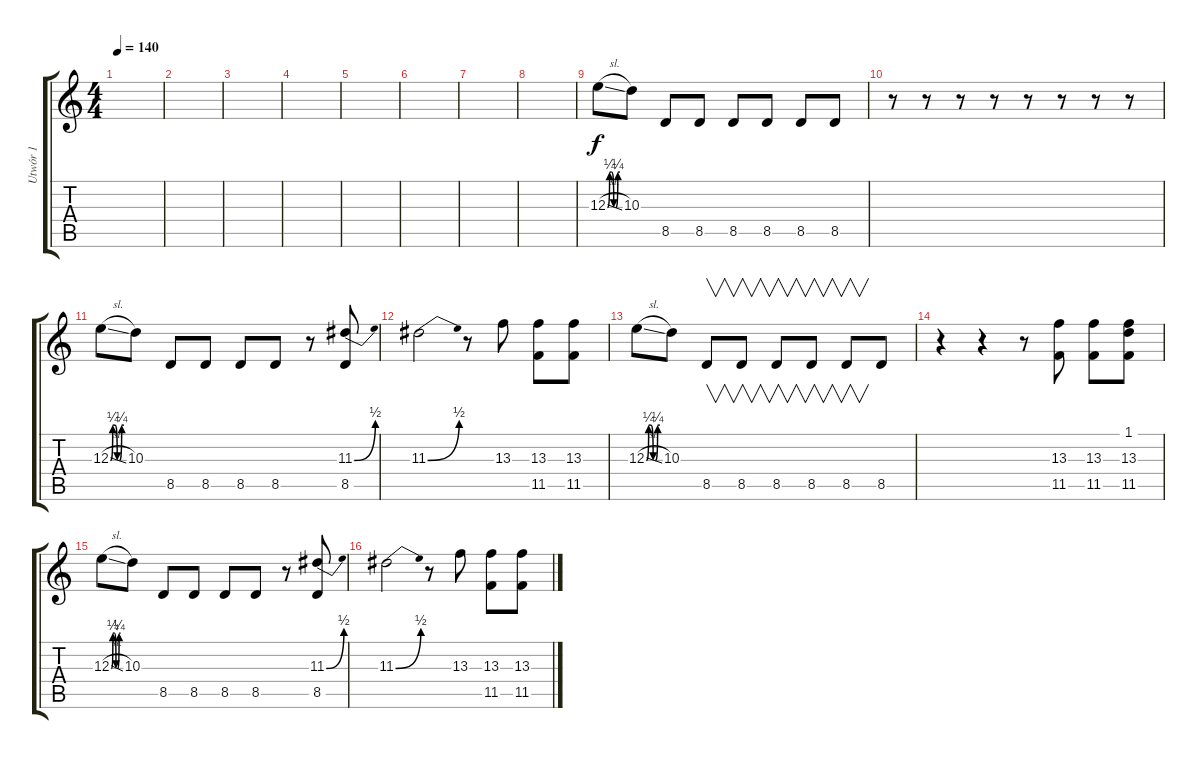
\track ("Utwór 1" "Utwór 1") {instrument overdrivenguitar}
\staff {score tabs}
\tuning (Db4 Ab3 E3 B2 Gb2 B1) {hide}
\ts (4 4)
\tempo 140
\clef g2
\ks c
|
|
|
|
|
|
|
|
12.3{be (custom 0 0 10 1 20 1 30 0 40 0 50 1 60 1) sl}.8 10.3.8 8.5.8 8.5.8 8.5.8 8.5.8 8.5.8 8.5.8 |
r.8 r.8 r.8 r.8 r.8 r.8 r.8 r.8 |
12.3{be (custom 0 0 10 1 20 1 30 0 40 0 50 1 60 1) sl}.8 10.3.8 8.5.8 8.5.8 8.5.8 8.5.8 r.8 (11.3{be (bend 0 0 60 2)} 8.5).8 |
11.3{be (bend 0 0 60 2)}.2 r.8 13.3.8 (13.3 11.5).8 (13.3 11.5).8 |
12.3{be (custom 0 0 10 1 20 1 30 0 40 0 50 1 60 1) sl}.8 10.3.8 8.5.8{v} 8.5.8{v} 8.5.8{v} 8.5.8{v} 8.5.8{v} 8.5.8 |
r.4 r.4 r.8 (13.3 11.5).8 (13.3 11.5).8 (1.1 13.3 11.5).8 |
12.3{be (custom 0 0 10 1 20 1 30 0 40 0 50 1 60 1) sl}.8 10.3.8 8.5.8 8.5.8 8.5.8 8.5.8 r.8 (11.3{be (bend 0 0 60 2)} 8.5).8 |
11.3{be (bend 0 0 60 2)}.2 r.8 13.3.8 (13.3 11.5).8 (13.3 11.5).8
